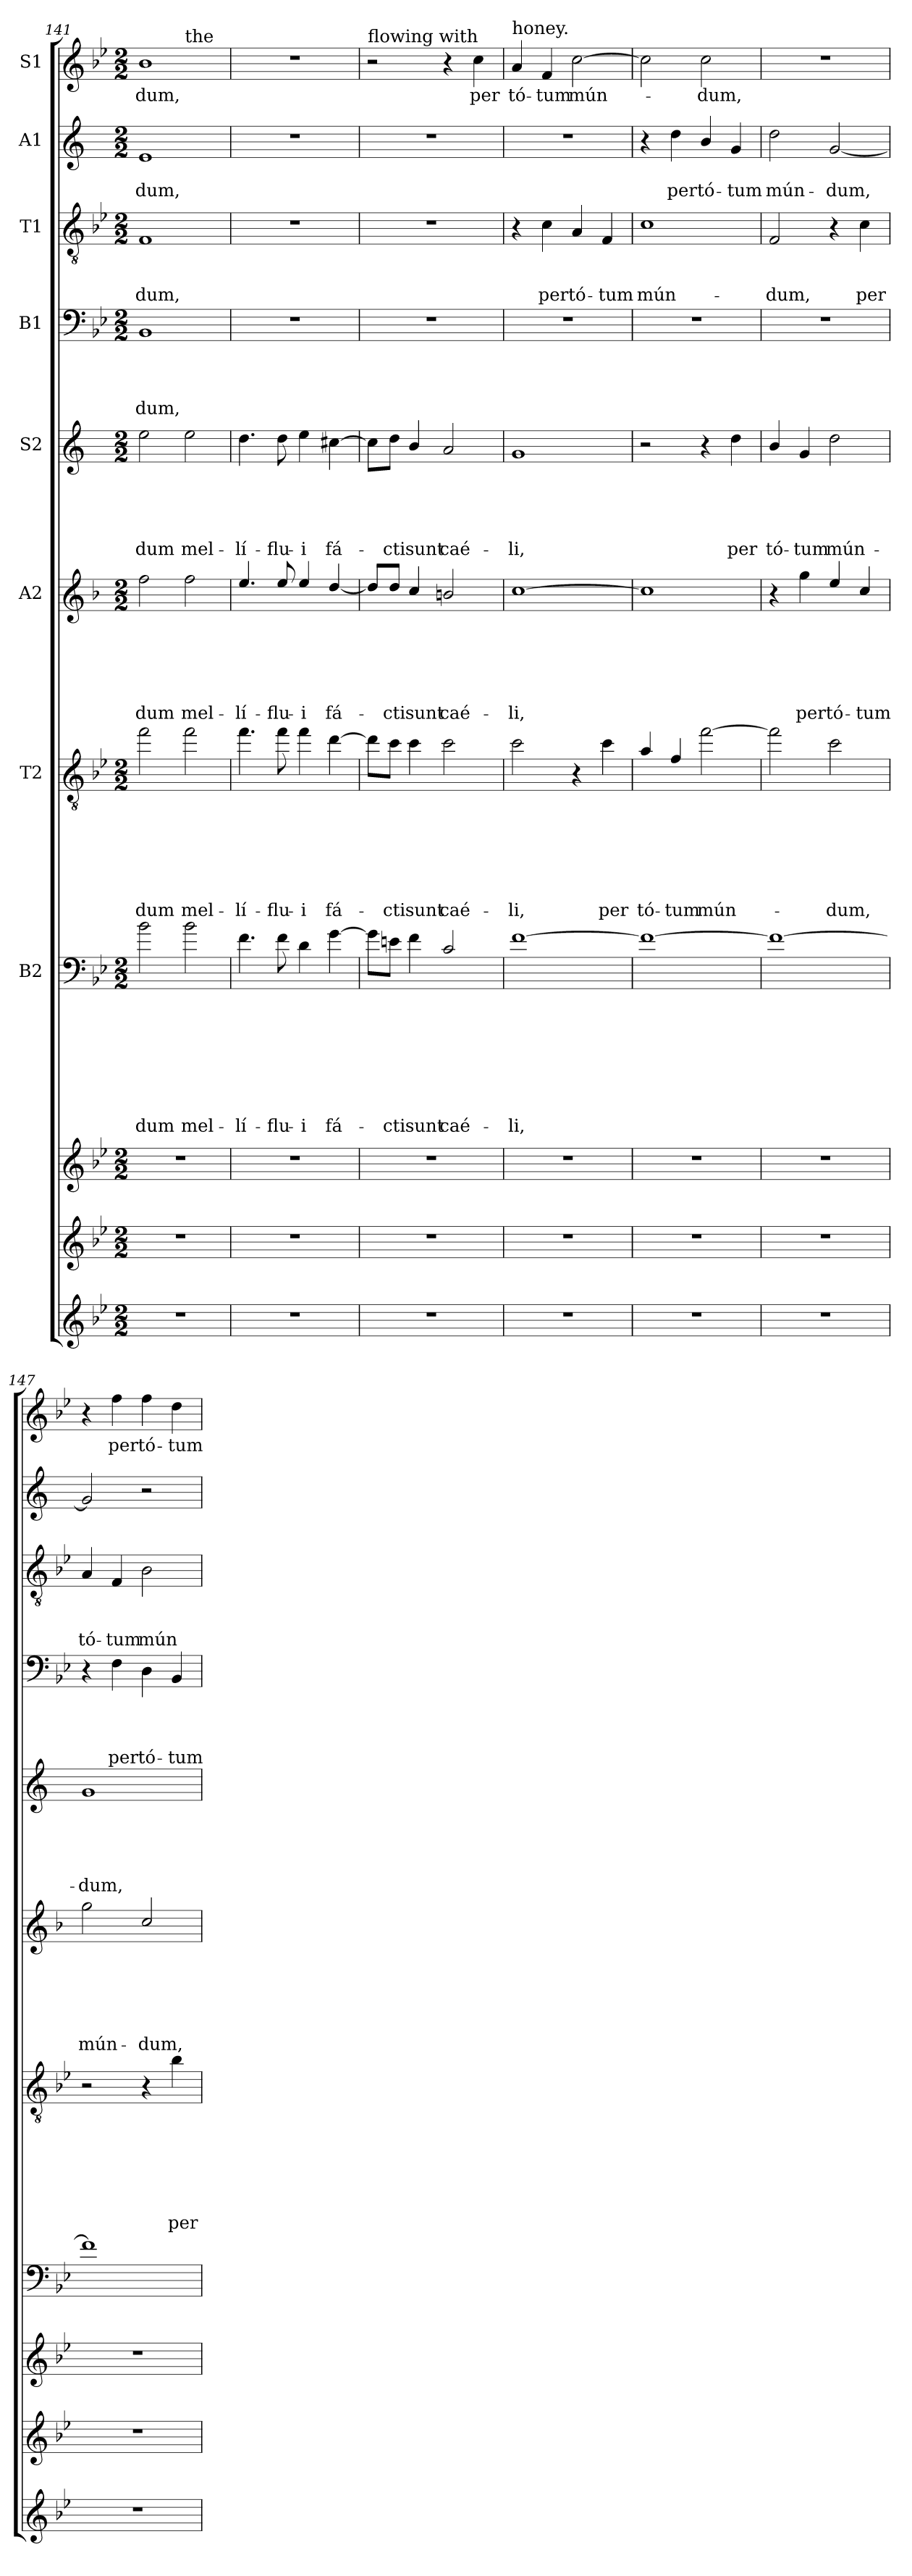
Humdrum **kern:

**kern	**kern	**kern	**kern	**text	**text	**text	**text	**text	**text	**text	**text	**kern	**text	**text	**text	**text	**text	**text	**text	**kern	**text	**text	**text	**text	**text	**text	**kern	**text	**text	**text	**text	**text	**kern	**text	**text	**text	**text	**kern	**text	**text	**text	**kern	**text	**text	**kern	**text
*part11	*part10	*part9	*part8	*part8	*part8	*part8	*part8	*part8	*part8	*part8	*part8	*part7	*part7	*part7	*part7	*part7	*part7	*part7	*part7	*part6	*part6	*part6	*part6	*part6	*part6	*part6	*part5	*part5	*part5	*part5	*part5	*part5	*part4	*part4	*part4	*part4	*part4	*part3	*part3	*part3	*part3	*part2	*part2	*part2	*part1	*part1
*staff11	*staff10	*staff9	*staff8	*staff8	*staff8	*staff8	*staff8	*staff8	*staff8	*staff8	*staff8	*staff7	*staff7	*staff7	*staff7	*staff7	*staff7	*staff7	*staff7	*staff6	*staff6	*staff6	*staff6	*staff6	*staff6	*staff6	*staff5	*staff5	*staff5	*staff5	*staff5	*staff5	*staff4	*staff4	*staff4	*staff4	*staff4	*staff3	*staff3	*staff3	*staff3	*staff2	*staff2	*staff2	*staff1	*staff1
*	*	*	*I"B2	*	*	*	*	*	*	*	*	*I"T2	*	*	*	*	*	*	*	*I"A2	*	*	*	*	*	*	*I"S2	*	*	*	*	*	*I"B1	*	*	*	*	*I"T1	*	*	*	*I"A1	*	*	*I"S1	*
*clefG2	*clefG2	*clefG2	*clefF4	*	*	*	*	*	*	*	*	*clefGv2	*	*	*	*	*	*	*	*clefG2	*	*	*	*	*	*	*clefG2	*	*	*	*	*	*clefF4	*	*	*	*	*clefGv2	*	*	*	*clefG2	*	*	*clefG2	*
*	*	*	*ITrd7c12	*	*	*	*	*	*	*	*	*ITrd8c14	*	*	*	*	*	*	*	*ITrd4c7	*	*	*	*	*	*	*ITrd1c2	*	*	*	*	*	*	*	*	*	*	*	*	*	*	*ITrd1c2	*	*	*	*
*k[b-e-]	*k[b-e-]	*k[b-e-]	*k[b-e-]	*	*	*	*	*	*	*	*	*k[b-e-]	*	*	*	*	*	*	*	*k[b-e-]	*	*	*	*	*	*	*k[b-e-]	*	*	*	*	*	*k[b-e-]	*	*	*	*	*k[b-e-]	*	*	*	*k[b-e-]	*	*	*k[b-e-]	*
*B-:	*B-:	*B-:	*B-:	*	*	*	*	*	*	*	*	*B-:	*	*	*	*	*	*	*	*B-:	*	*	*	*	*	*	*B-:	*	*	*	*	*	*B-:	*	*	*	*	*B-:	*	*	*	*B-:	*	*	*B-:	*
*M2/2	*M2/2	*M2/2	*M2/2	*	*	*	*	*	*	*	*	*M2/2	*	*	*	*	*	*	*	*M2/2	*	*	*	*	*	*	*M2/2	*	*	*	*	*	*M2/2	*	*	*	*	*M2/2	*	*	*	*M2/2	*	*	*M2/2	*
=141	=141	=141	=141	=141	=141	=141	=141	=141	=141	=141	=141	=141	=141	=141	=141	=141	=141	=141	=141	=141	=141	=141	=141	=141	=141	=141	=141	=141	=141	=141	=141	=141	=141	=141	=141	=141	=141	=141	=141	=141	=141	=141	=141	=141	=141	=141
!	!	!	!	!	!	!	!	!	!	!	!LO:LY:b	!	!	!	!	!	!	!	!LO:LY:b	!	!	!	!	!	!	!LO:LY:b	!	!	!	!	!	!LO:LY:b	!	!	!	!	!LO:LY:b	!	!	!	!LO:LY:b	!	!	!LO:LY:b	!	!LO:LY:b
*	*	*	*	*	*	*	*	*	*	*	*	*	*	*	*	*	*	*	*	*	*	*	*	*	*	*	*	*	*	*	*	*	*	*	*	*	*	*	*	*	*	*	*	*	*^	*
1r	1r	1r	2B-\	.	.	.	.	.	.	.	-dum	2f\	.	.	.	.	.	.	-dum	2b-\	.	.	.	.	.	-dum	2dd\	.	.	.	.	-dum	1BB-	.	.	.	-dum,	1F	.	.	-dum,	1d	.	-dum,	1b-	2ryy	-dum,
!	!	!	!	!	!	!	!	!	!	!	!	!	!	!	!	!	!	!	!	!	!	!	!	!	!	!	!	!	!	!	!	!	!	!	!	!	!	!	!	!	!	!	!	!	!	!LO:TX:a:t=the	!
!	!	!	!	!	!	!	!	!	!	!	!LO:LY:b	!	!	!	!	!	!	!	!LO:LY:b	!	!	!	!	!	!	!LO:LY:b	!	!	!	!	!	!LO:LY:b	!	!	!	!	!	!	!	!	!	!	!	!	!	!	!
.	.	.	2B-\	.	.	.	.	.	.	.	mel-	2f\	.	.	.	.	.	.	mel-	2b-\	.	.	.	.	.	mel-	2dd\	.	.	.	.	mel-	.	.	.	.	.	.	.	.	.	.	.	.	.	2ryy	.
=142	=142	=142	=142	=142	=142	=142	=142	=142	=142	=142	=142	=142	=142	=142	=142	=142	=142	=142	=142	=142	=142	=142	=142	=142	=142	=142	=142	=142	=142	=142	=142	=142	=142	=142	=142	=142	=142	=142	=142	=142	=142	=142	=142	=142	=142	=142	=142
!	!	!	!	!	!	!	!	!	!	!	!	!	!	!	!	!	!	!	!	!	!	!	!	!	!	!	!	!	!	!	!	!	!	!	!	!	!	!	!	!	!	!	!	!	!LO:TX:a:t=heavens are	!	!
!	!	!	!	!	!	!	!	!	!	!	!LO:LY:b	!	!	!	!	!	!	!	!LO:LY:b	!	!	!	!	!	!	!LO:LY:b	!	!	!	!	!	!LO:LY:b	!	!	!	!	!	!	!	!	!	!	!	!	!	!	!
*	*	*	*	*	*	*	*	*	*	*	*	*	*	*	*	*	*	*	*	*	*	*	*	*	*	*	*	*	*	*	*	*	*	*	*	*	*	*	*	*	*	*	*	*	*v	*v	*
1r	1r	1r	4.F\	.	.	.	.	.	.	.	-lí-	4.f\	.	.	.	.	.	.	-lí-	4.a/	.	.	.	.	.	-lí-	4.cc\	.	.	.	.	-lí-	1r	.	.	.	.	1r	.	.	.	1r	.	.	1r	.
!	!	!	!	!	!	!	!	!	!	!	!LO:LY:b	!	!	!	!	!	!	!	!LO:LY:b	!	!	!	!	!	!	!LO:LY:b	!	!	!	!	!	!LO:LY:b	!	!	!	!	!	!	!	!	!	!	!	!	!	!
.	.	.	8F\	.	.	.	.	.	.	.	-flu-	8f\	.	.	.	.	.	.	-flu-	8a/	.	.	.	.	.	-flu-	8cc\	.	.	.	.	-flu-	.	.	.	.	.	.	.	.	.	.	.	.	.	.
!	!	!	!	!	!	!	!	!	!	!	!LO:LY:b	!	!	!	!	!	!	!	!LO:LY:b	!	!	!	!	!	!	!LO:LY:b	!	!	!	!	!	!LO:LY:b	!	!	!	!	!	!	!	!	!	!	!	!	!	!
.	.	.	4D\	.	.	.	.	.	.	.	-i	4f\	.	.	.	.	.	.	-i	4a/	.	.	.	.	.	-i	4dd\	.	.	.	.	-i	.	.	.	.	.	.	.	.	.	.	.	.	.	.
!	!	!	!	!	!	!	!	!	!	!	!LO:LY:b	!	!	!	!	!	!	!	!LO:LY:b	!	!	!	!	!	!	!LO:LY:b	!	!	!	!	!	!LO:LY:b	!	!	!	!	!	!	!	!	!	!	!	!	!	!
.	.	.	[4G\	.	.	.	.	.	.	.	fá-	[4d\	.	.	.	.	.	.	fá-	[4g/	.	.	.	.	.	fá-	[4bn\	.	.	.	.	fá-	.	.	.	.	.	.	.	.	.	.	.	.	.	.
!!LO:PB:g=z
=143	=143	=143	=143	=143	=143	=143	=143	=143	=143	=143	=143	=143	=143	=143	=143	=143	=143	=143	=143	=143	=143	=143	=143	=143	=143	=143	=143	=143	=143	=143	=143	=143	=143	=143	=143	=143	=143	=143	=143	=143	=143	=143	=143	=143	=143	=143
!	!	!	!	!	!	!	!	!	!	!	!	!	!	!	!	!	!	!	!	!	!	!	!	!	!	!	!	!	!	!	!	!	!	!	!	!	!	!	!	!	!	!	!	!	!LO:TX:a:t=flowing with	!
1r	1r	1r	8G\L]	.	.	.	.	.	.	.	.	8d\L]	.	.	.	.	.	.	.	8g/L]	.	.	.	.	.	.	8b\L]	.	.	.	.	.	1r	.	.	.	.	1r	.	.	.	1r	.	.	2r	.
!	!	!	!	!	!	!	!	!	!	!	!LO:LY:b	!	!	!	!	!	!	!	!LO:LY:b	!	!	!	!	!	!	!LO:LY:b	!	!	!	!	!	!LO:LY:b	!	!	!	!	!	!	!	!	!	!	!	!	!	!
.	.	.	8En\J	.	.	.	.	.	.	.	-cti	8c\J	.	.	.	.	.	.	-cti	8g/J	.	.	.	.	.	-cti	8cc\J	.	.	.	.	-cti	.	.	.	.	.	.	.	.	.	.	.	.	.	.
!	!	!	!	!	!	!	!	!	!	!	!LO:LY:b	!	!	!	!	!	!	!	!LO:LY:b	!	!	!	!	!	!	!LO:LY:b	!	!	!	!	!	!LO:LY:b	!	!	!	!	!	!	!	!	!	!	!	!	!	!
.	.	.	4F\	.	.	.	.	.	.	.	sunt	4c\	.	.	.	.	.	.	sunt	4f/	.	.	.	.	.	sunt	4a/	.	.	.	.	sunt	.	.	.	.	.	.	.	.	.	.	.	.	.	.
!	!	!	!	!	!	!	!	!	!	!	!LO:LY:b	!	!	!	!	!	!	!	!LO:LY:b	!	!	!	!	!	!	!LO:LY:b	!	!	!	!	!	!LO:LY:b	!	!	!	!	!	!	!	!	!	!	!	!	!	!
.	.	.	2C/	.	.	.	.	.	.	.	caé-	2c\	.	.	.	.	.	.	caé-	2en/	.	.	.	.	.	caé-	2g/	.	.	.	.	caé-	.	.	.	.	.	.	.	.	.	.	.	.	4r	.
!	!	!	!	!	!	!	!	!	!	!	!	!	!	!	!	!	!	!	!	!	!	!	!	!	!	!	!	!	!	!	!	!	!	!	!	!	!	!	!	!	!	!	!	!	!	!LO:LY:b
.	.	.	.	.	.	.	.	.	.	.	.	.	.	.	.	.	.	.	.	.	.	.	.	.	.	.	.	.	.	.	.	.	.	.	.	.	.	.	.	.	.	.	.	.	4cc\	per
=144	=144	=144	=144	=144	=144	=144	=144	=144	=144	=144	=144	=144	=144	=144	=144	=144	=144	=144	=144	=144	=144	=144	=144	=144	=144	=144	=144	=144	=144	=144	=144	=144	=144	=144	=144	=144	=144	=144	=144	=144	=144	=144	=144	=144	=144	=144
!	!	!	!	!	!	!	!	!	!	!	!	!	!	!	!	!	!	!	!	!	!	!	!	!	!	!	!	!	!	!	!	!	!	!	!	!	!	!	!	!	!	!	!	!	!LO:TX:a:t=honey.	!
!	!	!	!	!	!	!	!	!	!	!	!LO:LY:b	!	!	!	!	!	!	!	!LO:LY:b	!	!	!	!	!	!	!LO:LY:b	!	!	!	!	!	!LO:LY:b	!	!	!	!	!	!	!	!	!	!	!	!	!	!LO:LY:b
1r	1r	1r	[1F	.	.	.	.	.	.	.	-li,	2c\	.	.	.	.	.	.	-li,	[1f	.	.	.	.	.	-li,	1f	.	.	.	.	-li,	1r	.	.	.	.	4r	.	.	.	1r	.	.	4a/	tó-
!	!	!	!	!	!	!	!	!	!	!	!	!	!	!	!	!	!	!	!	!	!	!	!	!	!	!	!	!	!	!	!	!	!	!	!	!	!	!	!	!	!LO:LY:b	!	!	!	!	!LO:LY:b
.	.	.	.	.	.	.	.	.	.	.	.	.	.	.	.	.	.	.	.	.	.	.	.	.	.	.	.	.	.	.	.	.	.	.	.	.	.	4c\	.	.	per	.	.	.	4f/	-tum
!	!	!	!	!	!	!	!	!	!	!	!	!	!	!	!	!	!	!	!	!	!	!	!	!	!	!	!	!	!	!	!	!	!	!	!	!	!	!	!	!	!LO:LY:b	!	!	!	!	!LO:LY:b
.	.	.	.	.	.	.	.	.	.	.	.	4r	.	.	.	.	.	.	.	.	.	.	.	.	.	.	.	.	.	.	.	.	.	.	.	.	.	4A/	.	.	tó-	.	.	.	[2cc\	mún-
!	!	!	!	!	!	!	!	!	!	!	!	!	!	!	!	!	!	!	!LO:LY:b	!	!	!	!	!	!	!	!	!	!	!	!	!	!	!	!	!	!	!	!	!	!LO:LY:b	!	!	!	!	!
.	.	.	.	.	.	.	.	.	.	.	.	4c\	.	.	.	.	.	.	per	.	.	.	.	.	.	.	.	.	.	.	.	.	.	.	.	.	.	4F/	.	.	-tum	.	.	.	.	.
=145	=145	=145	=145	=145	=145	=145	=145	=145	=145	=145	=145	=145	=145	=145	=145	=145	=145	=145	=145	=145	=145	=145	=145	=145	=145	=145	=145	=145	=145	=145	=145	=145	=145	=145	=145	=145	=145	=145	=145	=145	=145	=145	=145	=145	=145	=145
!	!	!	!	!	!	!	!	!	!	!	!	!	!	!	!	!	!	!	!LO:LY:b	!	!	!	!	!	!	!	!	!	!	!	!	!	!	!	!	!	!	!	!	!	!LO:LY:b	!	!	!	!	!
1r	1r	1r	1F_	.	.	.	.	.	.	.	.	4A/	.	.	.	.	.	.	tó-	1f]	.	.	.	.	.	.	2r	.	.	.	.	.	1r	.	.	.	.	1c	.	.	mún-	4r	.	.	2cc\]	.
!	!	!	!	!	!	!	!	!	!	!	!	!	!	!	!	!	!	!	!LO:LY:b	!	!	!	!	!	!	!	!	!	!	!	!	!	!	!	!	!	!	!	!	!	!	!	!	!LO:LY:b	!	!
.	.	.	.	.	.	.	.	.	.	.	.	4F/	.	.	.	.	.	.	-tum	.	.	.	.	.	.	.	.	.	.	.	.	.	.	.	.	.	.	.	.	.	.	4cc\	.	per	.	.
!	!	!	!	!	!	!	!	!	!	!	!	!	!	!	!	!	!	!	!LO:LY:b	!	!	!	!	!	!	!	!	!	!	!	!	!	!	!	!	!	!	!	!	!	!	!	!	!LO:LY:b	!	!LO:LY:b
.	.	.	.	.	.	.	.	.	.	.	.	[2f\	.	.	.	.	.	.	mún-	.	.	.	.	.	.	.	4r	.	.	.	.	.	.	.	.	.	.	.	.	.	.	4a/	.	tó-	2cc\	-dum,
!	!	!	!	!	!	!	!	!	!	!	!	!	!	!	!	!	!	!	!	!	!	!	!	!	!	!	!	!	!	!	!	!LO:LY:b	!	!	!	!	!	!	!	!	!	!	!	!LO:LY:b	!	!
.	.	.	.	.	.	.	.	.	.	.	.	.	.	.	.	.	.	.	.	.	.	.	.	.	.	.	4cc\	.	.	.	.	per	.	.	.	.	.	.	.	.	.	4f/	.	-tum	.	.
=146	=146	=146	=146	=146	=146	=146	=146	=146	=146	=146	=146	=146	=146	=146	=146	=146	=146	=146	=146	=146	=146	=146	=146	=146	=146	=146	=146	=146	=146	=146	=146	=146	=146	=146	=146	=146	=146	=146	=146	=146	=146	=146	=146	=146	=146	=146
!	!	!	!	!	!	!	!	!	!	!	!	!	!	!	!	!	!	!	!	!	!	!	!	!	!	!	!	!	!	!	!	!LO:LY:b	!	!	!	!	!	!	!	!	!LO:LY:b	!	!	!LO:LY:b	!	!
1r	1r	1r	1F_	.	.	.	.	.	.	.	.	2f\]	.	.	.	.	.	.	.	4r	.	.	.	.	.	.	4a/	.	.	.	.	tó-	1r	.	.	.	.	2F/	.	.	-dum,	2cc\	.	mún-	1r	.
!	!	!	!	!	!	!	!	!	!	!	!	!	!	!	!	!	!	!	!	!	!	!	!	!	!	!LO:LY:b	!	!	!	!	!	!LO:LY:b	!	!	!	!	!	!	!	!	!	!	!	!	!	!
.	.	.	.	.	.	.	.	.	.	.	.	.	.	.	.	.	.	.	.	4cc\	.	.	.	.	.	per	4f/	.	.	.	.	-tum	.	.	.	.	.	.	.	.	.	.	.	.	.	.
!	!	!	!	!	!	!	!	!	!	!	!	!	!	!	!	!	!	!	!LO:LY:b	!	!	!	!	!	!	!LO:LY:b	!	!	!	!	!	!LO:LY:b	!	!	!	!	!	!	!	!	!	!	!	!LO:LY:b	!	!
.	.	.	.	.	.	.	.	.	.	.	.	2c\	.	.	.	.	.	.	-dum,	4a/	.	.	.	.	.	tó-	2cc\	.	.	.	.	mún-	.	.	.	.	.	4r	.	.	.	[2f/	.	-dum,	.	.
!	!	!	!	!	!	!	!	!	!	!	!	!	!	!	!	!	!	!	!	!	!	!	!	!	!	!LO:LY:b	!	!	!	!	!	!	!	!	!	!	!	!	!	!	!LO:LY:b	!	!	!	!	!
.	.	.	.	.	.	.	.	.	.	.	.	.	.	.	.	.	.	.	.	4f/	.	.	.	.	.	-tum	.	.	.	.	.	.	.	.	.	.	.	4c\	.	.	per	.	.	.	.	.
=147	=147	=147	=147	=147	=147	=147	=147	=147	=147	=147	=147	=147	=147	=147	=147	=147	=147	=147	=147	=147	=147	=147	=147	=147	=147	=147	=147	=147	=147	=147	=147	=147	=147	=147	=147	=147	=147	=147	=147	=147	=147	=147	=147	=147	=147	=147
!	!	!	!	!	!	!	!	!	!	!	!	!	!	!	!	!	!	!	!	!	!	!	!	!	!	!LO:LY:b	!	!	!	!	!	!LO:LY:b	!	!	!	!	!	!	!	!	!LO:LY:b	!	!	!	!	!
1r	1r	1r	1F]	.	.	.	.	.	.	.	.	2r	.	.	.	.	.	.	.	2cc\	.	.	.	.	.	mún-	1f	.	.	.	.	-dum,	4r	.	.	.	.	4A/	.	.	tó-	2f/]	.	.	4r	.
!	!	!	!	!	!	!	!	!	!	!	!	!	!	!	!	!	!	!	!	!	!	!	!	!	!	!	!	!	!	!	!	!	!	!	!	!	!LO:LY:b	!	!	!	!LO:LY:b	!	!	!	!	!LO:LY:b
.	.	.	.	.	.	.	.	.	.	.	.	.	.	.	.	.	.	.	.	.	.	.	.	.	.	.	.	.	.	.	.	.	4F\	.	.	.	per	4F/	.	.	-tum	.	.	.	4ff\	per
!	!	!	!	!	!	!	!	!	!	!	!	!	!	!	!	!	!	!	!	!	!	!	!	!	!	!LO:LY:b	!	!	!	!	!	!	!	!	!	!	!LO:LY:b	!	!	!	!LO:LY:b	!	!	!	!	!LO:LY:b
.	.	.	.	.	.	.	.	.	.	.	.	4r	.	.	.	.	.	.	.	2f/	.	.	.	.	.	-dum,	.	.	.	.	.	.	4D\	.	.	.	tó-	2B-\	.	.	mún-	2r	.	.	4ff\	tó-
!	!	!	!	!	!	!	!	!	!	!	!	!	!	!	!	!	!	!	!LO:LY:b	!	!	!	!	!	!	!	!	!	!	!	!	!	!	!	!	!	!LO:LY:b	!	!	!	!	!	!	!	!	!LO:LY:b
.	.	.	.	.	.	.	.	.	.	.	.	4B-\	.	.	.	.	.	.	per	.	.	.	.	.	.	.	.	.	.	.	.	.	4BB-/	.	.	.	-tum	.	.	.	.	.	.	.	4dd\	-tum
=	=	=	=	=	=	=	=	=	=	=	=	=	=	=	=	=	=	=	=	=	=	=	=	=	=	=	=	=	=	=	=	=	=	=	=	=	=	=	=	=	=	=	=	=	=	=
*-	*-	*-	*-	*-	*-	*-	*-	*-	*-	*-	*-	*-	*-	*-	*-	*-	*-	*-	*-	*-	*-	*-	*-	*-	*-	*-	*-	*-	*-	*-	*-	*-	*-	*-	*-	*-	*-	*-	*-	*-	*-	*-	*-	*-	*-	*-
